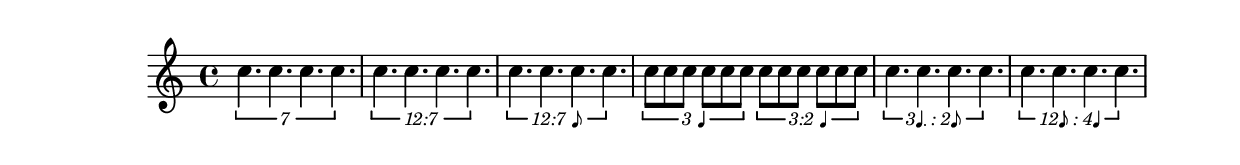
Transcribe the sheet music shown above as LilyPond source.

%% DO NOT EDIT this file manually; it is automatically
%% generated from LSR http://lsr.dsi.unimi.it
%% Make any changes in LSR itself, or in Documentation/snippets/new/ ,
%% and then run scripts/auxiliar/makelsr.py
%%
%% This file is in the public domain.
\version "2.14.2"

\header {
  lsrtags = "rhythms"

  texidoc = "
LilyPond also provides formatting functions to print tuplet numbers
different than the actual fraction, as well as to append a note value
to the tuplet number or tuplet fraction.

"
  doctitle = "Non-default tuplet numbers"
} % begin verbatim

\relative c'' {
  \once \override TupletNumber #'text =
    #(tuplet-number::non-default-tuplet-denominator-text 7)
  \times 2/3  { c4. c4. c4. c4. }
  \once \override TupletNumber #'text =
    #(tuplet-number::non-default-tuplet-fraction-text 12 7)
  \times 2/3  { c4. c4. c4. c4. }
  \once \override TupletNumber #'text =
    #(tuplet-number::append-note-wrapper
      (tuplet-number::non-default-tuplet-fraction-text 12 7) "8")
  \times 2/3  { c4. c4. c4. c4. }

  \once \override TupletNumber #'text =
    #(tuplet-number::append-note-wrapper
      tuplet-number::calc-denominator-text "4")
  \times 2/3  { c8 c8 c8 c8 c8 c8 }
  \once \override TupletNumber #'text =
    #(tuplet-number::append-note-wrapper
      tuplet-number::calc-fraction-text "4")
  \times 2/3  { c8 c8 c8 c8 c8 c8 }

  \once \override TupletNumber #'text =
    #(tuplet-number::fraction-with-notes "4." "8")
  \times 2/3  { c4. c4. c4. c4. }
  \once \override TupletNumber #'text =
    #(tuplet-number::non-default-fraction-with-notes 12 "8" 4 "4")
  \times 2/3  { c4. c4. c4. c4. }
}
